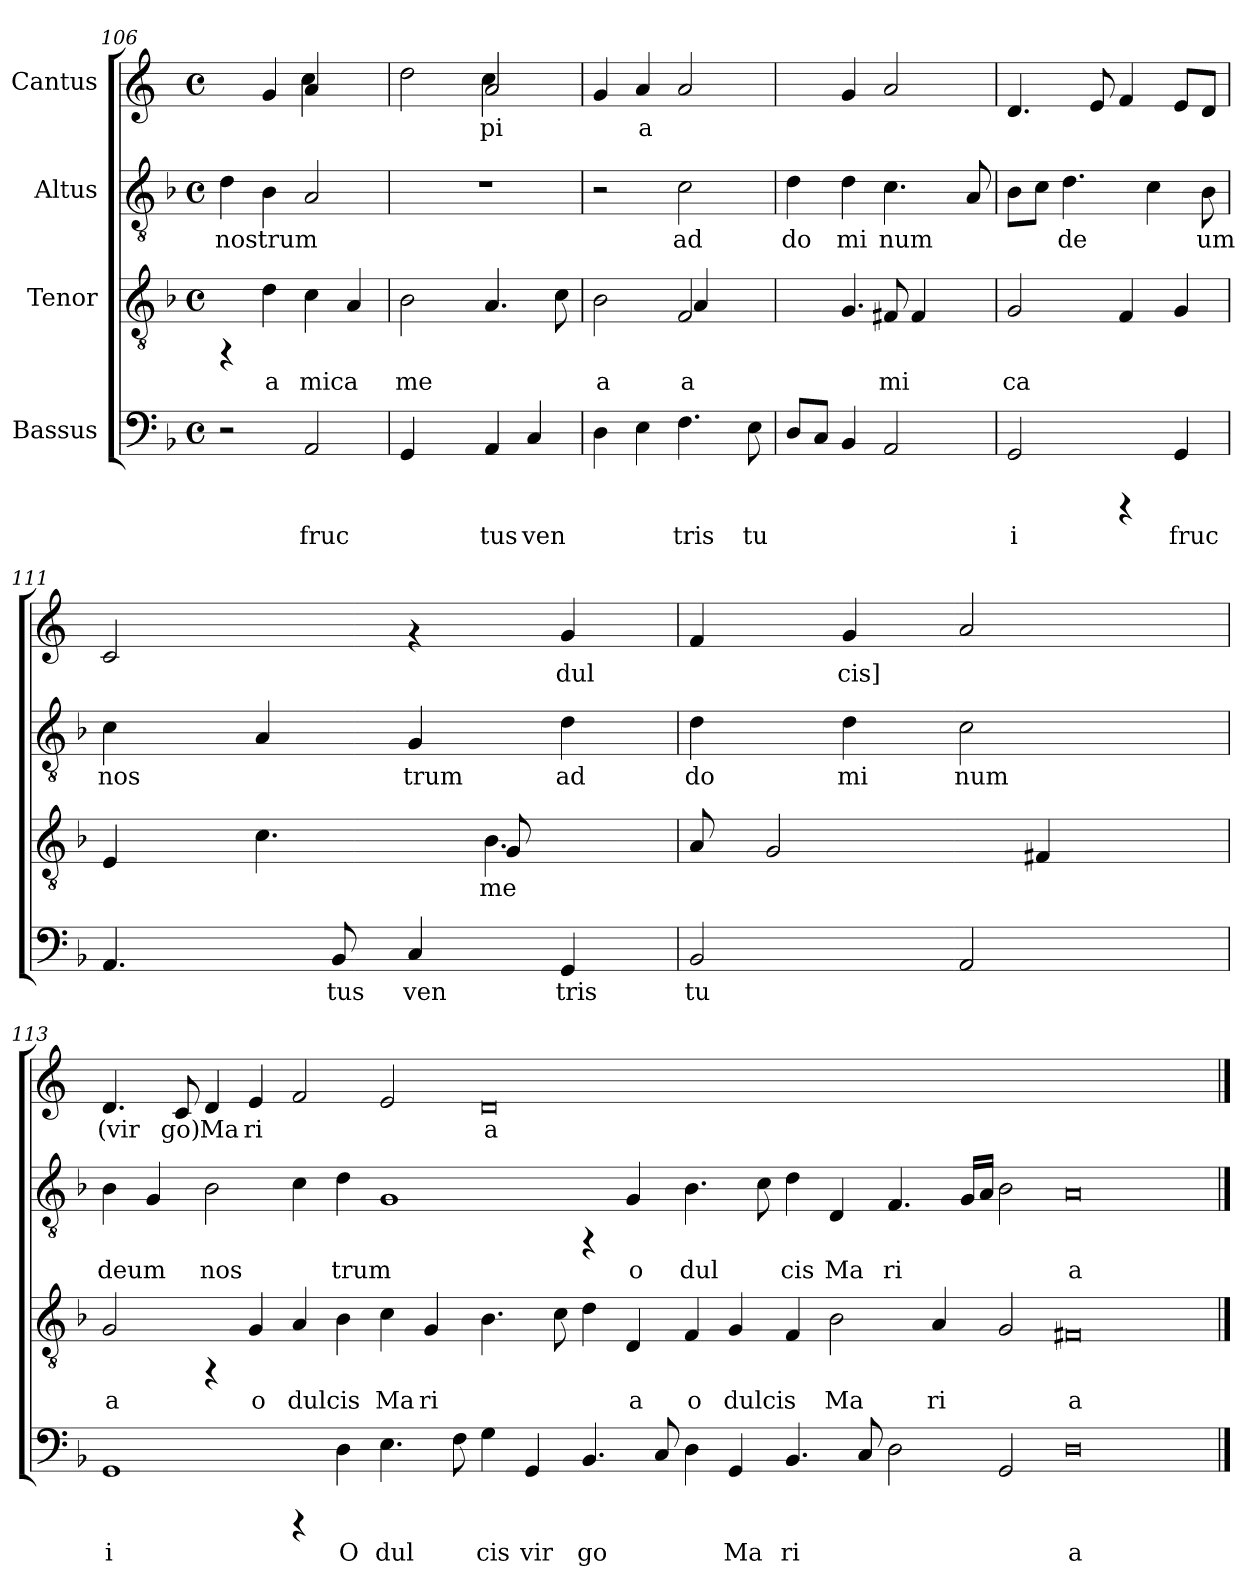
**kern	**text	**kern	**text	**kern	**text	**kern	**text
*part4	*part4	*part3	*part3	*part2	*part2	*part1	*part1
*staff4	*staff4	*staff3	*staff3	*staff2	*staff2	*staff1	*staff1
*I"Bassus	*	*I"Tenor	*	*I"Altus	*	*I"Cantus	*
*clefF4	*	*clefGv2	*	*clefGv2	*	*clefG2	*
*	*	*	*	*	*	*ITrd-3c-5	*
*k[b-]	*	*k[b-]	*	*k[b-]	*	*k[b-]	*
*F:	*	*F:	*	*F:	*	*F:	*
*M4/4	*	*M4/4	*	*M4/4	*	*M4/4	*
*met(c)	*	*met(c)	*	*met(c)	*	*met(c)	*
=106	=106	=106	=106	=106	=106	=106	=106
!	!	!	!	!	!LO:LY:b:cj	!	!
*	*	*	*	*	*	*^	*
2r	.	4rFF	.	4d\	nostrum	4ryy	2ryy	.
!	!	!	!LO:LY:b:cj	!	!LO:LY:b:cj	!	!	!LO:LY:b
.	.	4d\	a	4B-\	.	4cc/	.	.
!	!LO:LY:b:cj	!	!LO:LY:b:cj	!	!LO:LY:b:cj	!	!	!LO:LY:b
2AA/	fruc	4c\	mica	2A/	.	4dd/	4ff\	.
!	!	!	!LO:LY:b:cj	!	!	!	!	!
.	.	4A/	.	.	.	4ryy	4ryy	.
=107	=107	=107	=107	=107	=107	=107	=107	=107
!	!LO:LY:b:cj	!	!LO:LY:b:cj	!	!	!	!	!LO:LY:b
4GG/	.	2B-\	me	1r	.	2gg\	2ryy	.
4ryy	.	.	.	.	.	.	.	.
!	!LO:LY:b:cj	!	!LO:LY:b:cj	!	!	!	!	!LO:LY:b
4AA/	tus	4.A/	.	.	.	2dd/	4ff\	pi
!	!LO:LY:b:cj	!	!	!	!	!	!	!
4C/	ven	.	.	.	.	.	4ryy	.
!	!	!	!LO:LY:b:cj	!	!	!	!	!
.	.	8c\	.	.	.	.	.	.
*	*	*	*	*	*	*v	*v	*
!!LO:LB:g=z
=108	=108	=108	=108	=108	=108	=108	=108
!	!LO:LY:b:cj	!	!LO:LY:b:cj	!	!	!	!LO:LY:b
*	*	*^	*	*	*	*	*
4D\	.	2B-\	2ryy	a	2r	.	4cc/	.
!	!LO:LY:b:cj	!	!	!	!	!	!	!LO:LY:b
4E\	.	.	.	.	.	.	4dd/	a
!	!LO:LY:b:cj	!	!	!LO:LY:b:cj	!	!LO:LY:b:cj	!	!LO:LY:b
4.F\	tris	2F/	4A/	a	2c\	ad	2dd/	.
.	.	.	4ryy	.	.	.	.	.
!	!LO:LY:b:cj	!	!	!	!	!	!	!
8E\	tu	.	.	.	.	.	.	.
=109	=109	=109	=109	=109	=109	=109	=109	=109
!	!LO:LY:b:cj	!	!	!	!	!LO:LY:b:cj	!	!
8D/L	.	4ryy	2ryy	.	4d\	do	4ryy	.
!	!LO:LY:b:cj	!	!	!	!	!	!	!
8C/J	.	.	.	.	.	.	.	.
!	!LO:LY:b:cj	!	!	!	!	!LO:LY:b:cj	!	!LO:LY:b
4BB-/	.	4.G/	.	.	4d\	mi	4cc/	.
!	!LO:LY:b:cj	!	!	!LO:LY:b:cj	!	!LO:LY:b:cj	!	!LO:LY:b
2AA/	.	.	8F#/	mi	4.c\	num	2dd/	.
.	.	4F#/	8ryy	.	.	.	.	.
.	.	.	4ryy	.	.	.	.	.
!	!	!	!	!	!	!LO:LY:b:cj	!	!
.	.	8ryy	.	.	8A/	.	.	.
*	*	*v	*v	*	*	*	*	*
=110	=110	=110	=110	=110	=110	=110	=110
!	!LO:LY:b:cj	!	!LO:LY:b:cj	!	!LO:LY:b:cj	!	!LO:LY:b
2GG/	i	2G/	ca	8B-\L	.	4.g/	.
!	!	!	!	!	!LO:LY:b:cj	!	!
.	.	.	.	8c\J	.	.	.
!	!	!	!	!	!LO:LY:b:cj	!	!
.	.	.	.	4.d\	de	.	.
!	!	!	!	!	!	!	!LO:LY:b
.	.	.	.	.	.	8a/	.
!	!	!	!LO:LY:b:cj	!	!	!	!LO:LY:b
4rCCC	.	4F/	.	.	.	4b-/	.
!	!	!	!	!	!LO:LY:b:cj	!	!
.	.	.	.	4c\	.	.	.
!	!LO:LY:b:cj	!	!LO:LY:b:cj	!	!	!	!LO:LY:b
4GG/	fruc	4G/	.	.	.	8a/L	.
!	!	!	!	!	!LO:LY:b:cj	!	!LO:LY:b
.	.	.	.	8B-\	um	8g/J	.
=111	=111	=111	=111	=111	=111	=111	=111
!	!LO:LY:b:cj	!	!LO:LY:b:cj	!	!LO:LY:b:cj	!	!LO:LY:b
*	*	*^	*	*	*	*	*
4.AA/	.	4E/	8ryy	.	4c\	nos	2f/	.
!	!	!	!	!LO:LY:b:cj	!	!LO:LY:b:cj	!	!
*	*	*v	*v	*	*	*	*	*
.	.	4.c\	.	4A/	.	.	.
!	!LO:LY:b:cj	!	!	!	!	!	!
8BB-/	tus	.	.	.	.	.	.
!	!LO:LY:b:cj	!	!	!	!LO:LY:b:cj	!	!
4C/	ven	.	.	4G/	trum	4rf	.
*	*	*^	*	*	*	*	*
!	!	!	!	!LO:LY:b:cj	!	!	!	!
.	.	4.B-\	8G/	me	.	.	.	.
!	!LO:LY:b:cj	!	!	!	!	!LO:LY:b:cj	!	!LO:LY:b
4GG/	tris	.	4ryy	.	4d\	ad	4cc/	dul
=112	=112	=112	=112	=112	=112	=112	=112	=112
!	!LO:LY:b:cj	!	!	!LO:LY:b:cj	!	!LO:LY:b:cj	!	!LO:LY:b
*	*	*v	*v	*	*	*	*	*
2BB-/	tu	8A/	.	4d\	do	4b-/	.
!	!	!	!LO:LY:b:cj	!	!	!	!
.	.	2G/	.	.	.	.	.
!	!	!	!	!	!LO:LY:b:cj	!	!LO:LY:b
.	.	.	.	4d\	mi	4cc/	cis]
!	!LO:LY:b:cj	!	!	!	!LO:LY:b:cj	!	!LO:LY:b
2AA/	.	.	.	2c\	num	2dd/	.
!	!	!	!LO:LY:b:cj	!	!	!	!
.	.	4F#/	.	.	.	.	.
.	.	8ryy	.	.	.	.	.
!!LO:PB:g=z
=113	=113	=113	=113	=113	=113	=113	=113
!	!LO:LY:b:cj	!	!LO:LY:b:cj	!	!LO:LY:b:cj	!	!LO:LY:b
1GG	i	2G/	a	4B-\	deum	4.g/	(vir
!	!	!	!	!	!LO:LY:b:cj	!	!
.	.	.	.	4G/	.	.	.
!	!	!	!	!	!	!	!LO:LY:b
.	.	.	.	.	.	8f/	go)
!	!	!	!	!	!LO:LY:b:cj	!	!LO:LY:b
.	.	4rFF	.	2B-\	nos	4g/	Ma
!	!	!	!LO:LY:b:cj	!	!	!	!LO:LY:b
.	.	4G/	o	.	.	4a/	ri
!	!	!	!LO:LY:b:cj	!	!LO:LY:b:cj	!	!LO:LY:b
4rCCC	.	4A/	dulcis	4c\	.	2b-/	.
!	!LO:LY:b:cj	!	!LO:LY:b:cj	!	!LO:LY:b:cj	!	!
4D\	O	4B-\	.	4d\	trum	.	.
!	!LO:LY:b:cj	!	!LO:LY:b:cj	!	!LO:LY:b:cj	!	!LO:LY:b
4.E\	dul	4c\	Ma	1G	.	2a/	.
!	!	!	!LO:LY:b:cj	!	!	!	!
.	.	4G/	ri	.	.	.	.
!	!LO:LY:b:cj	!	!	!	!	!	!
8F\	.	.	.	.	.	.	.
!	!LO:LY:b:cj	!	!LO:LY:b:cj	!	!	!	!LO:LY:b
4G\	cis	4.B-\	.	.	.	0g	a
!	!LO:LY:b:cj	!	!	!	!	!	!
4GG/	vir	.	.	.	.	.	.
!	!	!	!LO:LY:b:cj	!	!	!	!
.	.	8c\	.	.	.	.	.
!	!LO:LY:b:cj	!	!LO:LY:b:cj	!	!	!	!
4.BB-/	go	4d\	.	4rFF	.	.	.
!	!	!	!LO:LY:b:cj	!	!LO:LY:b:cj	!	!
.	.	4D/	a	4G/	o	.	.
!	!LO:LY:b:cj	!	!	!	!	!	!
8C/	.	.	.	.	.	.	.
!	!LO:LY:b:cj	!	!LO:LY:b:cj	!	!LO:LY:b:cj	!	!
4D\	.	4F/	o	4.B-\	dul	.	.
!	!LO:LY:b:cj	!	!LO:LY:b:cj	!	!	!	!
4GG/	Ma	4G/	dulcis	.	.	.	.
!	!	!	!	!	!LO:LY:b:cj	!	!
.	.	.	.	8c\	.	.	.
!	!LO:LY:b:cj	!	!LO:LY:b:cj	!	!LO:LY:b:cj	!	!
4.BB-/	ri	4F/	.	4d\	cis	.	.
!	!	!	!LO:LY:b:cj	!	!LO:LY:b:cj	!	!
.	.	2B-\	Ma	4D/	Ma	.	.
!	!LO:LY:b:cj	!	!	!	!	!	!
8C/	.	.	.	.	.	.	.
!	!LO:LY:b:cj	!	!	!	!LO:LY:b:cj	!	!
2D\	.	.	.	4.F/	ri	0.ryy	.
!	!	!	!LO:LY:b:cj	!	!	!	!
.	.	4A/	ri	.	.	.	.
!	!	!	!	!	!LO:LY:b:cj	!	!
.	.	.	.	16G/L	.	.	.
!	!	!	!	!	!LO:LY:b:cj	!	!
.	.	.	.	16A/J	.	.	.
!	!LO:LY:b:cj	!	!LO:LY:b:cj	!	!LO:LY:b:cj	!	!
2GG/	.	2G/	.	2B-\	.	.	.
!	!LO:LY:b:cj	!	!LO:LY:b:cj	!	!LO:LY:b:cj	!	!
0D	a	0F#	a	0A	a	.	.
==	==	==	==	==	==	==	==
*-	*-	*-	*-	*-	*-	*-	*-
